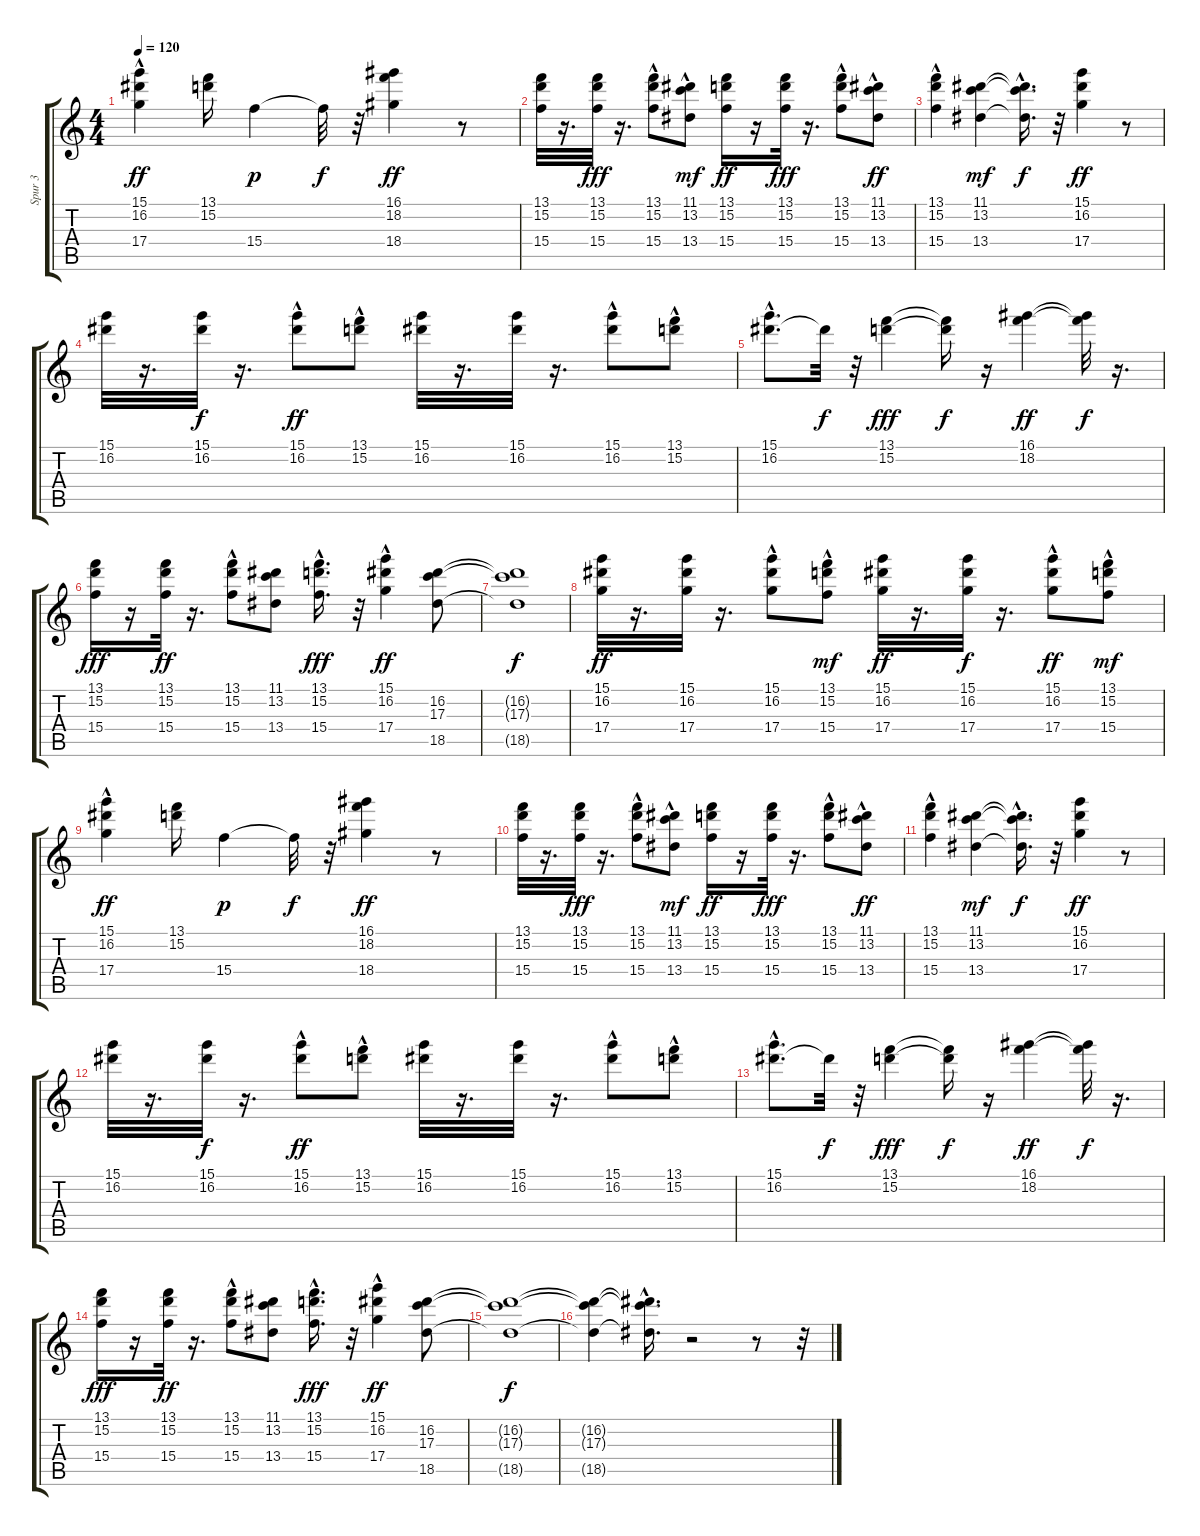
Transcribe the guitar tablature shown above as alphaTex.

\track ("Spur 3" "Spur 3") {instrument acousticguitarnylon}
\staff {score tabs}
\tuning (E4 B3 G3 D3 A2 E2) {hide}
\ts (4 4)
\tempo 120
\clef g2
\ks c
(15.1{hac} 16.2{hac} 17.4).4{dy ff} (13.1 15.2).16 15.4.4{dy p} 15.4{t}.32{dy f} r.32 (16.1 18.2 18.4).4{dy ff} r.8 |
(13.1 15.2 15.4).32 r.16{d} (13.1 15.2 15.4).32{dy fff} r.16{d} (13.1{hac} 15.2 15.4).8 (11.1{hac} 13.2 13.4{hac}).8{dy mf} (13.1 15.2 15.4).16{dy ff} r.16 (13.1 15.2 15.4).32{dy fff} r.16{d} (13.1{hac} 15.2 15.4).8 (11.1{hac} 13.2 13.4).8{dy ff} |
(13.1{hac} 15.2 15.4).4 (11.1 13.2 13.4).4{dy mf} (11.1{t} 13.2{t} 13.4{hac t}).16{d dy f} r.32 (15.1 16.2 17.4).4{dy ff} r.8 |
(15.1 16.2).32 r.16{d} (15.1 16.2).32{dy f} r.16{d} (15.1{hac} 16.2).8{dy ff} (13.1{hac} 15.2).8 (15.1 16.2).32 r.16{d} (15.1 16.2).32 r.16{d} (15.1{hac} 16.2).8 (13.1{hac} 15.2).8 |
(15.1{hac} 16.2{hac}).8{d} 16.2{t}.32{dy f} r.32 (13.1 15.2).4{dy fff} (13.1{t} 15.2{t}).16{dy f} r.16 (16.1 18.2).4{dy ff} (16.1{t} 18.2{t}).32{dy f} r.16{d} |
(13.1 15.2 15.4).16{dy fff} r.16 (13.1 15.2 15.4).32{dy ff} r.16{d} (13.1{hac} 15.2 15.4).8 (11.1 13.2 13.4).8 (13.1 15.2 15.4{hac}).16{d dy fff} r.32 (15.1{hac} 16.2{hac} 17.4).4{dy ff} (16.2 17.3 18.5).8 |
(16.2{t} 17.3{t} 18.5{t}).1{dy f} |
(15.1 16.2 17.4).32{dy ff} r.16{d} (15.1 16.2 17.4).32 r.16{d} (15.1{hac} 16.2 17.4).8 (13.1{hac} 15.2 15.4).8{dy mf} (15.1 16.2 17.4).32{dy ff} r.16{d} (15.1 16.2 17.4).32{dy f} r.16{d} (15.1 16.2 17.4{hac}).8{dy ff} (13.1{hac} 15.2 15.4).8{dy mf} |
(15.1{hac} 16.2{hac} 17.4).4{dy ff} (13.1 15.2).16 15.4.4{dy p} 15.4{t}.32{dy f} r.32 (16.1 18.2 18.4).4{dy ff} r.8 |
(13.1 15.2 15.4).32 r.16{d} (13.1 15.2 15.4).32{dy fff} r.16{d} (13.1{hac} 15.2 15.4).8 (11.1{hac} 13.2 13.4{hac}).8{dy mf} (13.1 15.2 15.4).16{dy ff} r.16 (13.1 15.2 15.4).32{dy fff} r.16{d} (13.1{hac} 15.2 15.4).8 (11.1{hac} 13.2 13.4).8{dy ff} |
(13.1{hac} 15.2 15.4).4 (11.1 13.2 13.4).4{dy mf} (11.1{t} 13.2{t} 13.4{hac t}).16{d dy f} r.32 (15.1 16.2 17.4).4{dy ff} r.8 |
(15.1 16.2).32 r.16{d} (15.1 16.2).32{dy f} r.16{d} (15.1{hac} 16.2).8{dy ff} (13.1{hac} 15.2).8 (15.1 16.2).32 r.16{d} (15.1 16.2).32 r.16{d} (15.1{hac} 16.2).8 (13.1{hac} 15.2).8 |
(15.1{hac} 16.2{hac}).8{d} 16.2{t}.32{dy f} r.32 (13.1 15.2).4{dy fff} (13.1{t} 15.2{t}).16{dy f} r.16 (16.1 18.2).4{dy ff} (16.1{t} 18.2{t}).32{dy f} r.16{d} |
(13.1 15.2 15.4).16{dy fff} r.16 (13.1 15.2 15.4).32{dy ff} r.16{d} (13.1{hac} 15.2 15.4).8 (11.1 13.2 13.4).8 (13.1 15.2 15.4{hac}).16{d dy fff} r.32 (15.1{hac} 16.2{hac} 17.4).4{dy ff} (16.2 17.3 18.5).8 |
(16.2{t} 17.3{t} 18.5{t}).1{dy f} |
(16.2{t} 17.3{t} 18.5{t}).4 (16.2{t} 17.3{t} 18.5{hac t}).16{d} r.2 r.8 r.32
